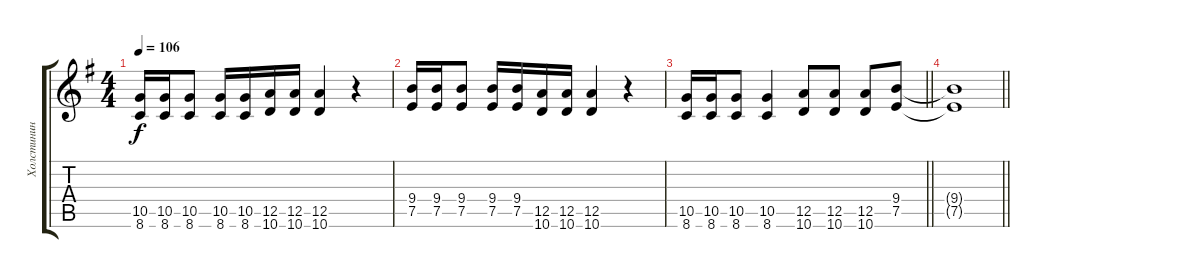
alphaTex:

\track ("Холстинин" "Холстинин") {instrument overdrivenguitar}
\staff {score tabs}
\tuning (E4 B3 G3 D3 A2 E2) {hide}
\ts (4 4)
\tempo 106
\clef g2
\ks g
(10.5 8.6).16{dy f} (10.5 8.6).16 (10.5 8.6).8 (10.5 8.6).16 (10.5 8.6).16 (12.5 10.6).16 (12.5 10.6).16 (12.5 10.6).4 r.4 |
(9.4 7.5).16 (9.4 7.5).16 (9.4 7.5).8 (9.4 7.5).16 (9.4 7.5).16 (12.5 10.6).16 (12.5 10.6).16 (12.5 10.6).4 r.4 |
\barLineRight lightlight
(10.5 8.6).16 (10.5 8.6).16 (10.5 8.6).8 (10.5 8.6).4 (12.5 10.6).8 (12.5 10.6).8 (12.5 10.6).8 (9.4 7.5).8 |
\barLineRight lightlight
(9.4{t} 7.5{t}).1
